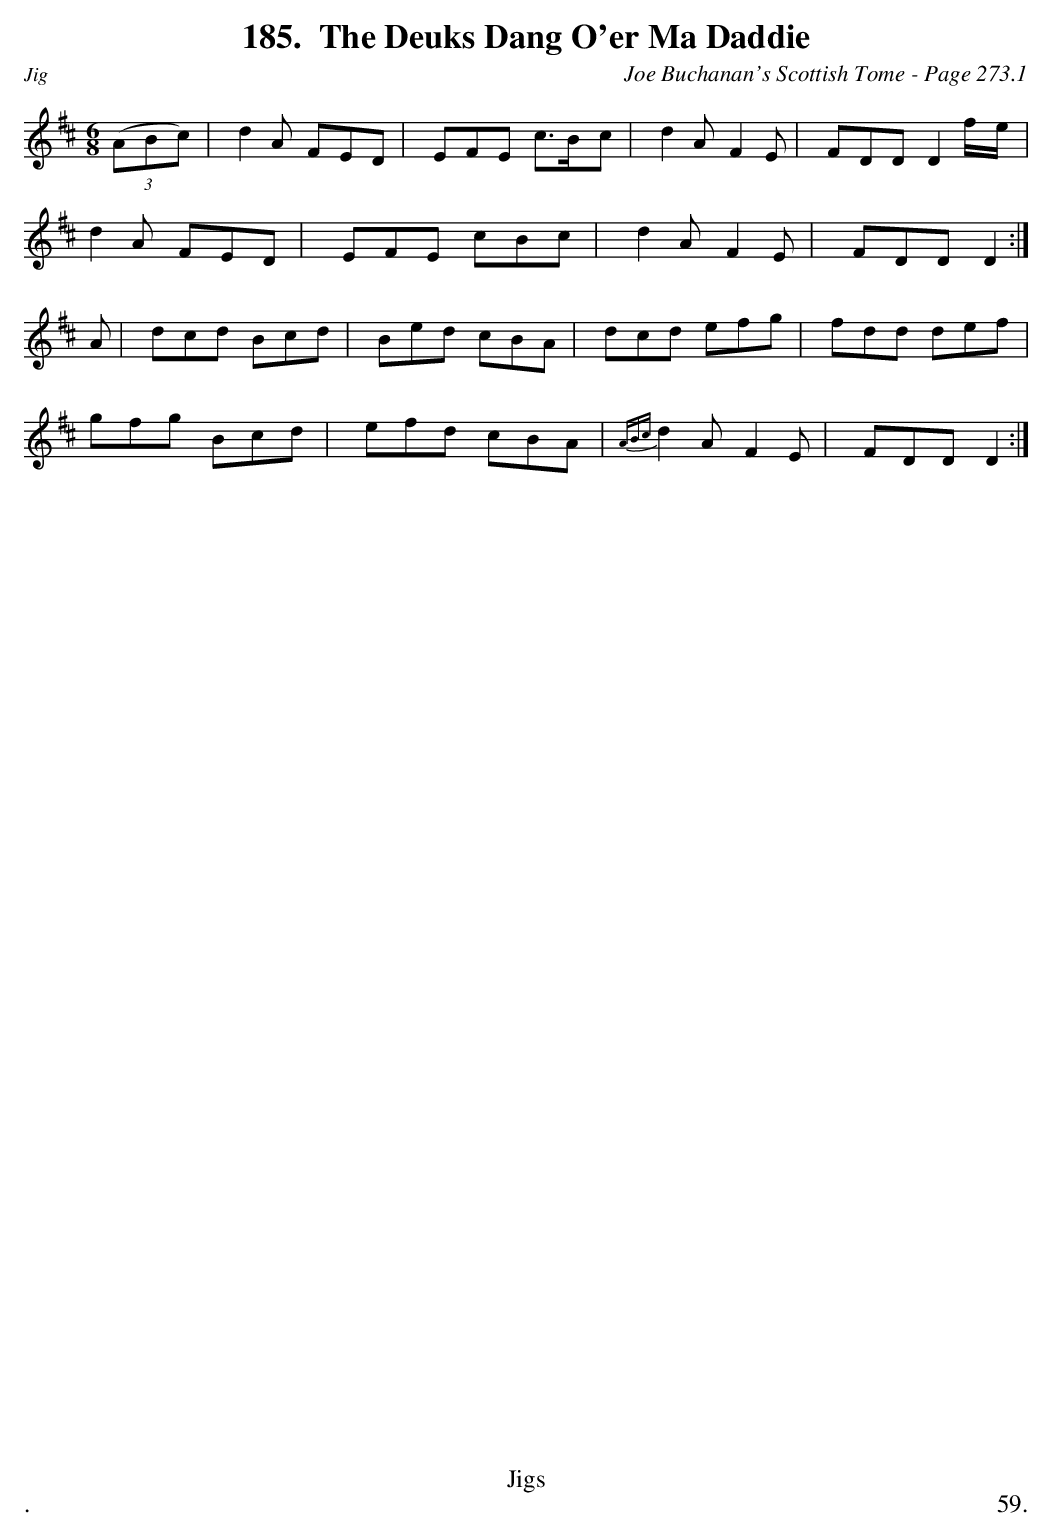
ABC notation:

X:1
T:Deuks Dang O'er Ma Daddie, The
C:Joe Buchanan's Scottish Tome - Page 273.1
L:1/8
M:6/8
K:D
((3ABc) | d2 A FED | EFE c>Bc | d2 A F2 E | FDD D2 f/e/ |
d2 A FED | EFE cBc | d2 A F2 E | FDD D2 :|
A | dcd Bcd | Bed cBA | dcd efg | fdd def |
gfg Bcd | efd cBA | {ABc}d2 A F2 E | FDD D2 :|
